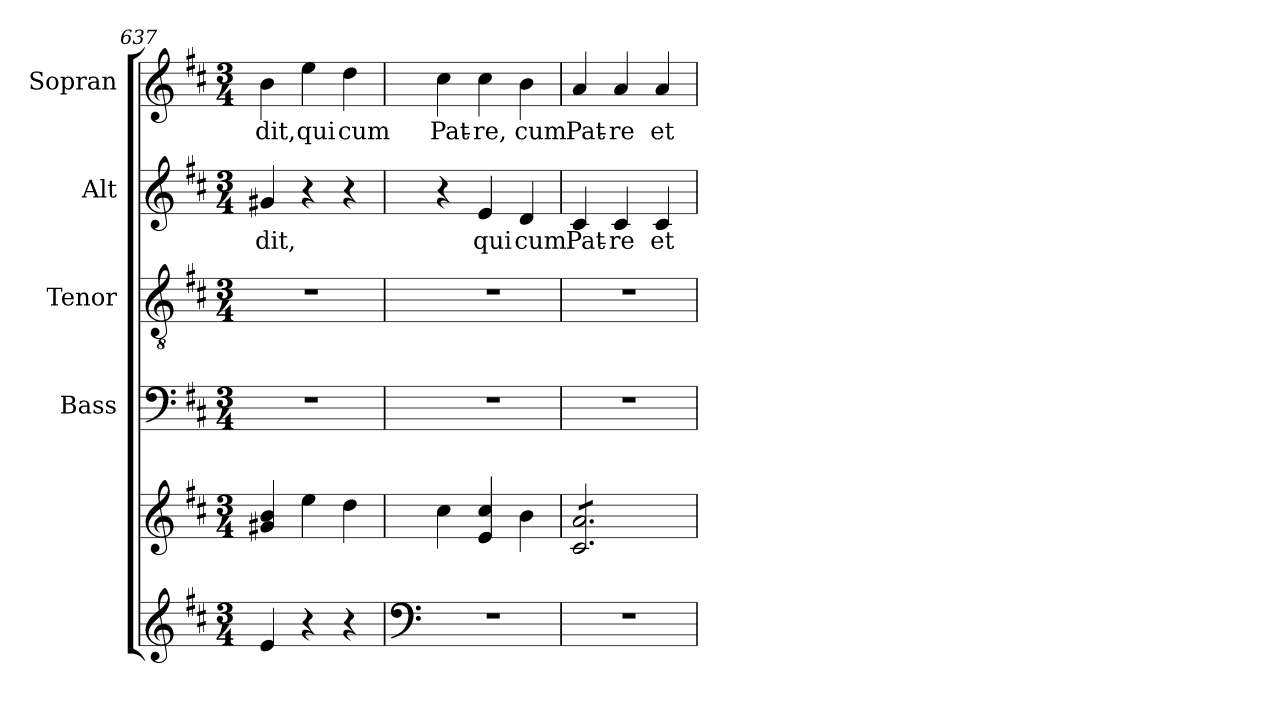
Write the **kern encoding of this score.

**kern	**kern	**kern	**kern	**kern	**text	**kern	**text
*part5	*part5	*part4	*part3	*part2	*part2	*part1	*part1
*staff6	*staff5	*staff4	*staff3	*staff2	*staff2	*staff1	*staff1
*	*	*I"Bass	*I"Tenor	*I"Alt	*	*I"Sopran	*
*	*	*I'B.	*I'T.	*I'A.	*	*I'S.	*
*clefG2	*clefG2	*clefF4	*clefGv2	*clefG2	*	*clefG2	*
*k[f#c#]	*k[f#c#]	*k[f#c#]	*k[f#c#]	*k[f#c#]	*	*k[f#c#]	*
*D:	*D:	*D:	*D:	*D:	*	*D:	*
*M3/4	*M3/4	*M3/4	*M3/4	*M3/4	*	*M3/4	*
=637	=637	=637	=637	=637	=637	=637	=637
!	!	!	!	!	!LO:LY:b	!	!LO:LY:b
4e/	4g#X/ 4b/	2.r	2.r	4g#X/	-dit,	4b\	-dit,
!	!	!	!	!	!	!	!LO:LY:b
4r	4ee\	.	.	4r	.	4ee\	qui
!	!	!	!	!	!	!	!LO:LY:b
4r	4dd\	.	.	4r	.	4dd\	cum
=638	=638	=638	=638	=638	=638	=638	=638
*clefF4	*	*	*	*	*	*	*
!	!	!	!	!	!	!	!LO:LY:b
2.r	4cc#\	2.r	2.r	4r	.	4cc#\	Pat-
!	!	!	!	!	!LO:LY:b	!	!LO:LY:b
.	4e/ 4cc#/	.	.	4e/	qui	4cc#\	-re,
!	!	!	!	!	!LO:LY:b	!	!LO:LY:b
.	4b\	.	.	4d/	cum	4b\	cum
=639	=639	=639	=639	=639	=639	=639	=639
!	!	!	!	!	!LO:LY:b	!	!LO:LY:b
*	*tremolo	*	*	*	*	*	*
2.r	8c#/ 8a/L	2.r	2.r	4c#/	Pat-	4a/	Pat-
.	8c#/ 8a/	.	.	.	.	.	.
!	!	!	!	!	!LO:LY:b	!	!LO:LY:b
.	8c#/ 8a/	.	.	4c#/	-re	4a/	-re
.	8c#/ 8a/	.	.	.	.	.	.
!	!	!	!	!	!LO:LY:b	!	!LO:LY:b
.	8c#/ 8a/	.	.	4c#/	et	4a/	et
.	8c#/ 8a/J	.	.	.	.	.	.
*	*Xtremolo	*	*	*	*	*	*
=	=	=	=	=	=	=	=
*-	*-	*-	*-	*-	*-	*-	*-
